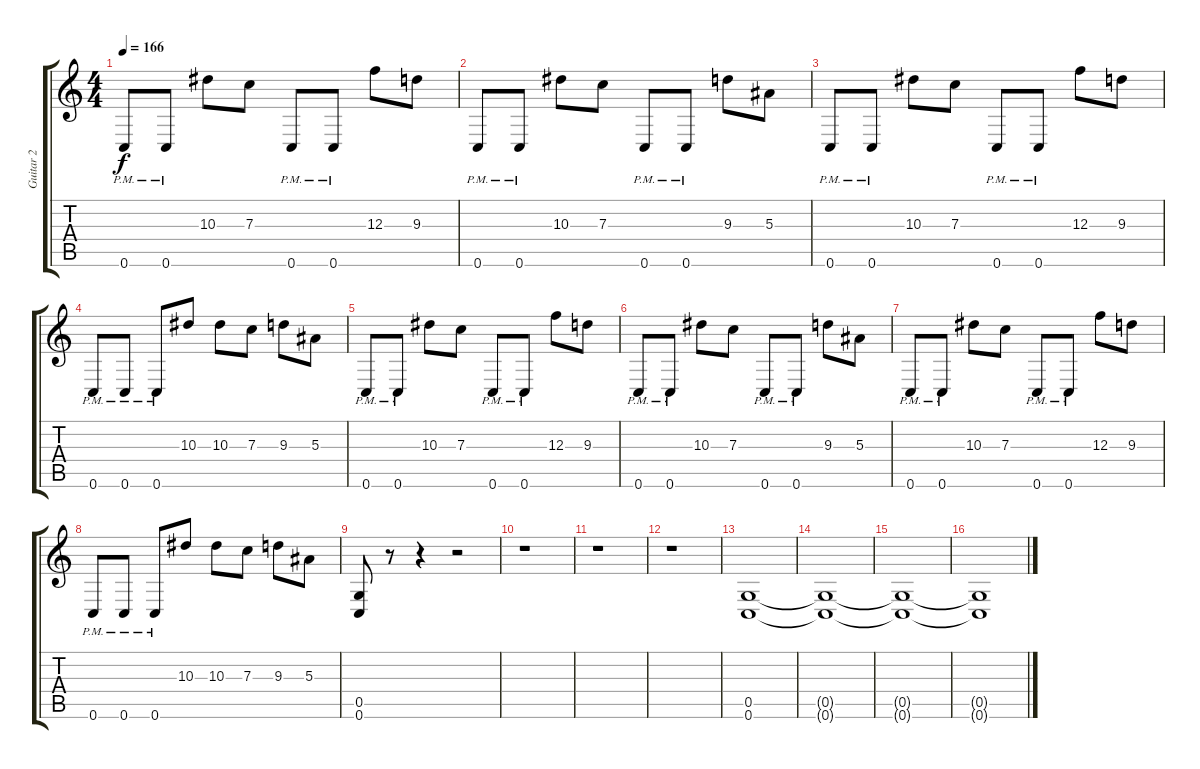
\track ("Guitar 2" "Guitar 2") {instrument distortionguitar}
\staff {score tabs}
\tuning (D4 A3 F3 C3 G2 C2) {hide}
\ts (4 4)
\tempo 166
\clef g2
\ks c
0.6{pm}.8{dy f} 0.6{pm}.8 10.3.8 7.3.8 0.6{pm}.8 0.6{pm}.8 12.3.8 9.3.8 |
0.6{pm}.8 0.6{pm}.8 10.3.8 7.3.8 0.6{pm}.8 0.6{pm}.8 9.3.8 5.3.8 |
0.6{pm}.8 0.6{pm}.8 10.3.8 7.3.8 0.6{pm}.8 0.6{pm}.8 12.3.8 9.3.8 |
0.6{pm}.8 0.6{pm}.8 0.6{pm}.8 10.3.8 10.3.8 7.3.8 9.3.8 5.3.8 |
0.6{pm}.8 0.6{pm}.8 10.3.8 7.3.8 0.6{pm}.8 0.6{pm}.8 12.3.8 9.3.8 |
0.6{pm}.8 0.6{pm}.8 10.3.8 7.3.8 0.6{pm}.8 0.6{pm}.8 9.3.8 5.3.8 |
0.6{pm}.8 0.6{pm}.8 10.3.8 7.3.8 0.6{pm}.8 0.6{pm}.8 12.3.8 9.3.8 |
0.6{pm}.8 0.6{pm}.8 0.6{pm}.8 10.3.8 10.3.8 7.3.8 9.3.8 5.3.8 |
(0.5 0.6).8 r.8 r.4 r.2 |
r.1 |
r.1 |
r.1 |
(0.5 0.6).1 |
(0.5{t} 0.6{t}).1 |
(0.5{t} 0.6{t}).1 |
(0.5{t} 0.6{t}).1
